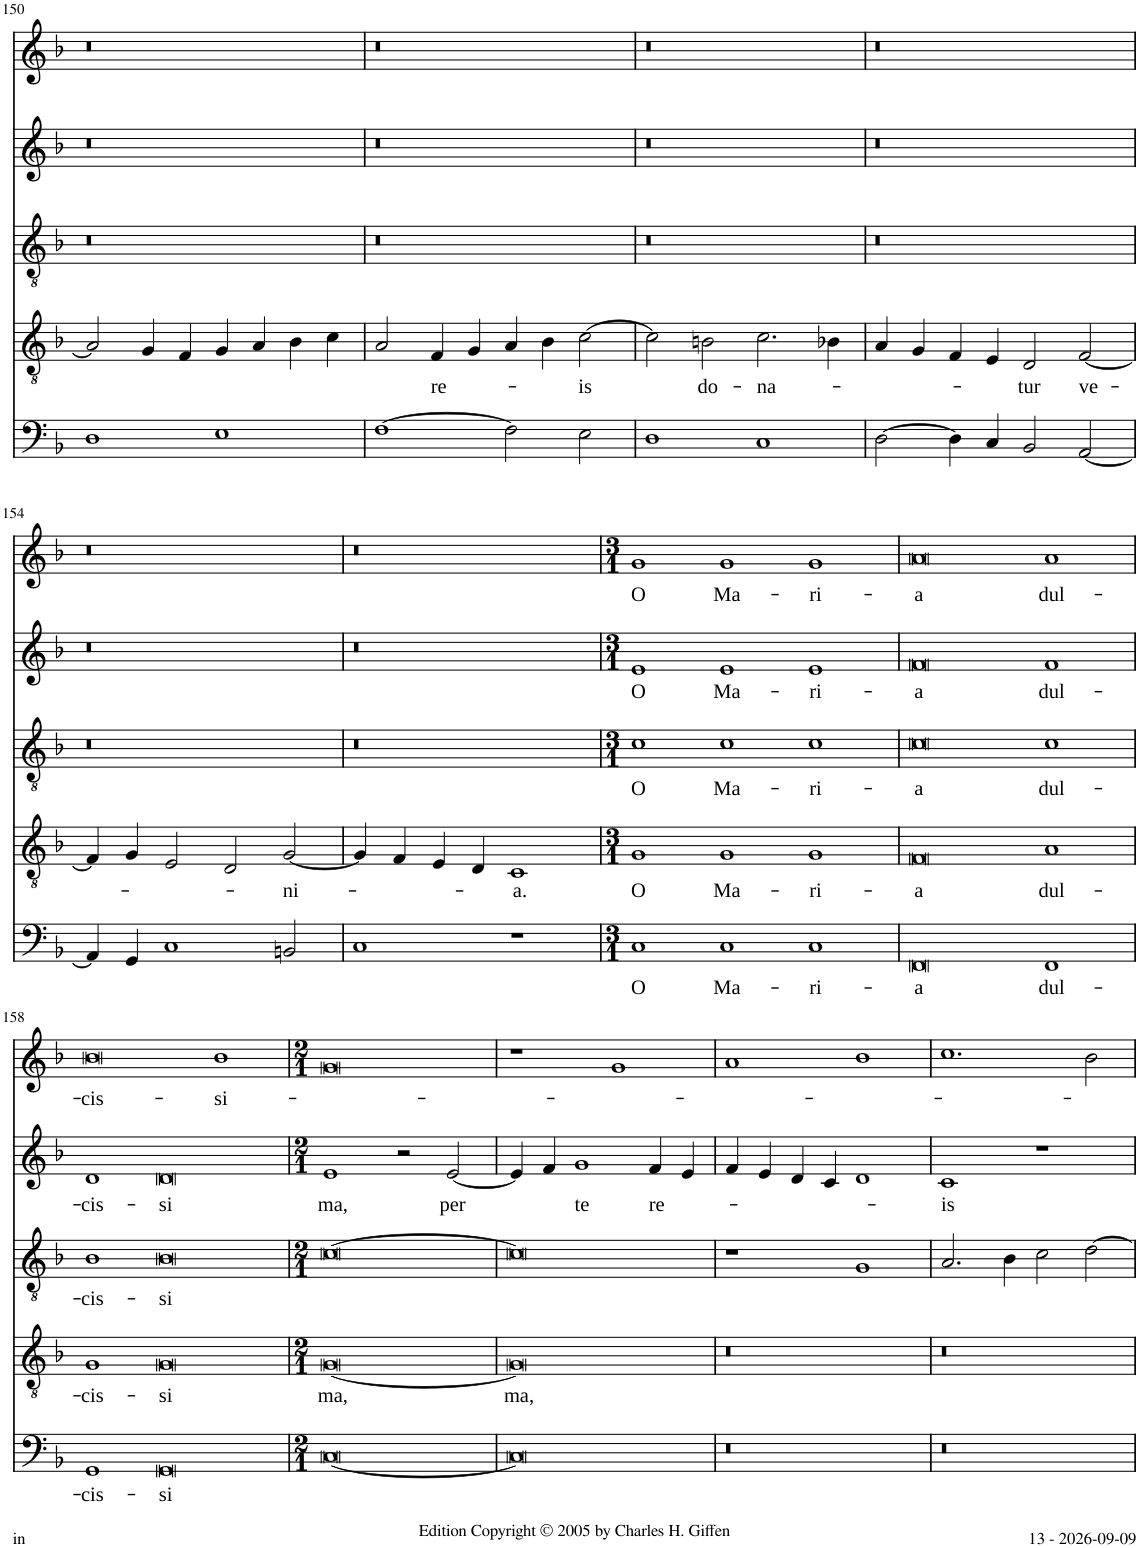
**kern	**text	**kern	**text	**kern	**text	**kern	**text	**kern	**text
*part5	*part5	*part4	*part4	*part3	*part3	*part2	*part2	*part1	*part1
*staff5	*staff5	*staff4	*staff4	*staff3	*staff3	*staff2	*staff2	*staff1	*staff1
*I"Bass	*	*I"Tenor 2	*	*I"Tenor 1	*	*I"Alto	*	*I"Soprano	*
*I'B	*	*I'T	*	*I'T	*	*	*	*I'S	*
!!LO:PB:g=z
*clefF4	*	*clefGv2	*	*clefGv2	*	*clefG2	*	*clefG2	*
*k[b-]	*	*k[b-]	*	*k[b-]	*	*k[b-]	*	*k[b-]	*
*M2/1	*	*M2/1	*	*M2/1	*	*M2/1	*	*M2/1	*
=150	=150	=150	=150	=150	=150	=150	=150	=150	=150
1D	.	2A/]	.	0r	.	0r	.	0r	.
.	.	4G/	.	.	.	.	.	.	.
.	.	4F/	.	.	.	.	.	.	.
1E	.	4G/	.	.	.	.	.	.	.
.	.	4A/	.	.	.	.	.	.	.
.	.	4B-\	.	.	.	.	.	.	.
.	.	4c\	.	.	.	.	.	.	.
=151	=151	=151	=151	=151	=151	=151	=151	=151	=151
[1F	.	2A/	.	0r	.	0r	.	0r	.
!	!	!	!LO:LY:b	!	!	!	!	!	!
.	.	4F/	re-	.	.	.	.	.	.
.	.	4G/	.	.	.	.	.	.	.
2F\]	.	4A/	.	.	.	.	.	.	.
.	.	4B-\	.	.	.	.	.	.	.
!	!	!	!LO:LY:b	!	!	!	!	!	!
2E\	.	[2c\	-is	.	.	.	.	.	.
=152	=152	=152	=152	=152	=152	=152	=152	=152	=152
1D	.	2c\]	.	0r	.	0r	.	0r	.
!	!	!	!LO:LY:b	!	!	!	!	!	!
.	.	2Bn\	do-	.	.	.	.	.	.
!	!	!	!LO:LY:b	!	!	!	!	!	!
1C	.	2.c\	-na-	.	.	.	.	.	.
.	.	4B-X\	.	.	.	.	.	.	.
=153	=153	=153	=153	=153	=153	=153	=153	=153	=153
[2D\	.	4A/	.	0r	.	0r	.	0r	.
.	.	4G/	.	.	.	.	.	.	.
4D\]	.	4F/	.	.	.	.	.	.	.
4C/	.	4E/	.	.	.	.	.	.	.
!	!	!	!LO:LY:b	!	!	!	!	!	!
2BB-/	.	2D/	-tur	.	.	.	.	.	.
!	!	!	!LO:LY:b	!	!	!	!	!	!
[2AA/	.	[2F/	ve-	.	.	.	.	.	.
!!LO:LB:g=z
=154	=154	=154	=154	=154	=154	=154	=154	=154	=154
4AA/]	.	4F/]	.	0r	.	0r	.	0r	.
4GG/	.	4G/	.	.	.	.	.	.	.
1C	.	2E/	.	.	.	.	.	.	.
.	.	2D/	.	.	.	.	.	.	.
!	!	!	!LO:LY:b	!	!	!	!	!	!
2BBn/	.	[2G/	-ni-	.	.	.	.	.	.
=155	=155	=155	=155	=155	=155	=155	=155	=155	=155
1C	.	4G/]	.	0r	.	0r	.	0r	.
.	.	4F/	.	.	.	.	.	.	.
.	.	4E/	.	.	.	.	.	.	.
.	.	4D/	.	.	.	.	.	.	.
!	!	!	!LO:LY:b	!	!	!	!	!	!
1r	.	1C	-a.	.	.	.	.	.	.
=156	=156	=156	=156	=156	=156	=156	=156	=156	=156
*M3/1	*	*M3/1	*	*M3/1	*	*M3/1	*	*M3/1	*
!	!LO:LY:b	!	!LO:LY:b	!	!LO:LY:b	!	!LO:LY:b	!	!LO:LY:b
1C	O	1G	O	1c	O	1e	O	1g	O
!	!LO:LY:b	!	!LO:LY:b	!	!LO:LY:b	!	!LO:LY:b	!	!LO:LY:b
1C	Ma-	1G	Ma-	1c	Ma-	1e	Ma-	1g	Ma-
!	!LO:LY:b	!	!LO:LY:b	!	!LO:LY:b	!	!LO:LY:b	!	!LO:LY:b
1C	-ri-	1G	-ri-	1c	-ri-	1e	-ri-	1g	-ri-
=157	=157	=157	=157	=157	=157	=157	=157	=157	=157
!	!LO:LY:b	!	!LO:LY:b	!	!LO:LY:b	!	!LO:LY:b	!	!LO:LY:b
0FF	-a	0F	-a	0c	-a	0f	-a	0a	-a
!	!LO:LY:b	!	!LO:LY:b	!	!LO:LY:b	!	!LO:LY:b	!	!LO:LY:b
1FF	dul-	1A	dul-	1c	dul-	1f	dul-	1a	dul-
!!LO:LB:g=z
=158	=158	=158	=158	=158	=158	=158	=158	=158	=158
!	!LO:LY:b	!	!LO:LY:b	!	!LO:LY:b	!	!LO:LY:b	!	!LO:LY:b
1GG	-cis-	1G	-cis-	1B-	-cis-	1d	-cis-	0b-	-cis-
!	!LO:LY:b	!	!LO:LY:b	!	!LO:LY:b	!	!LO:LY:b	!	!
0GG	-si	0G	-si	0B-	-si	0d	-si	.	.
!	!	!	!	!	!	!	!	!	!LO:LY:b
.	.	.	.	.	.	.	.	1b-	-si-
=159	=159	=159	=159	=159	=159	=159	=159	=159	=159
*M2/1	*	*M2/1	*	*M2/1	*	*M2/1	*	*M2/1	*
!	!	!	!LO:LY:b	!	!	!	!LO:LY:b	!	!
[0C	.	[0G	-ma,	[0c	.	1e	-ma,	0g	.
.	.	.	.	.	.	2r	.	.	.
!	!	!	!	!	!	!	!LO:LY:b	!	!
.	.	.	.	.	.	[2e/	per	.	.
=160	=160	=160	=160	=160	=160	=160	=160	=160	=160
!	!	!	!LO:LY:b	!	!	!	!	!	!
0C]	.	0G]	-ma,	0c]	.	4e/]	.	1r	.
.	.	.	.	.	.	4f/	.	.	.
!	!	!	!	!	!	!	!LO:LY:b	!	!
.	.	.	.	.	.	1g	te	.	.
.	.	.	.	.	.	.	.	1g	.
!	!	!	!	!	!	!	!LO:LY:b	!	!
.	.	.	.	.	.	4f/	re-	.	.
.	.	.	.	.	.	4e/	.	.	.
=161	=161	=161	=161	=161	=161	=161	=161	=161	=161
0r	.	0r	.	1r	.	4f/	.	1a	.
.	.	.	.	.	.	4e/	.	.	.
.	.	.	.	.	.	4d/	.	.	.
.	.	.	.	.	.	4c/	.	.	.
.	.	.	.	1G	.	1d	.	1b-	.
=162	=162	=162	=162	=162	=162	=162	=162	=162	=162
!	!	!	!	!	!	!	!LO:LY:b	!	!
0r	.	0r	.	2.A/	.	1c	-is	1.cc	.
.	.	.	.	4B-\	.	.	.	.	.
.	.	.	.	2c\	.	1r	.	.	.
.	.	.	.	[2d\	.	.	.	2b-\	.
=	=	=	=	=	=	=	=	=	=
*-	*-	*-	*-	*-	*-	*-	*-	*-	*-
